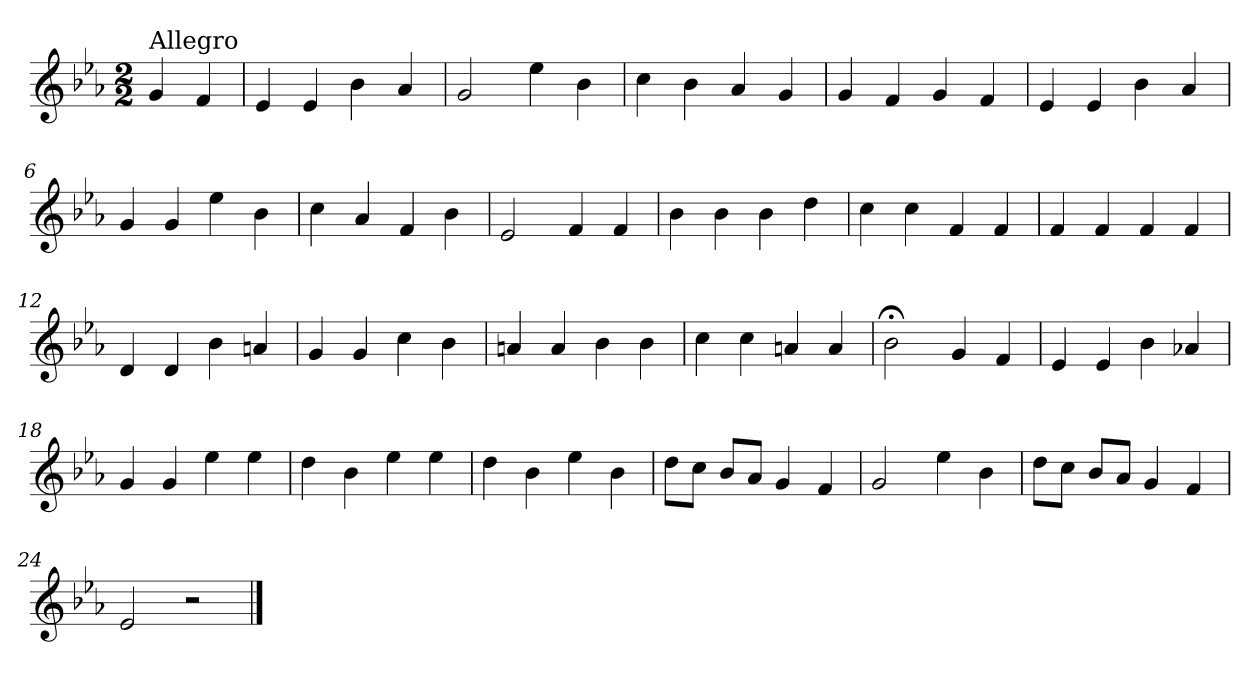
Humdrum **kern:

**kern
*part1
*staff1
*clefG2
*k[b-e-a-]
*E-:
*M2/2
=
!LO:TX:a:t=Allegro
4g/
4f/
=1
4e-/
4e-/
4b-\
4a-/
=2
2g/
4ee-\
4b-\
=3
4cc\
4b-\
4a-/
4g/
=4
4g/
4f/
4g/
4f/
=5
4e-/
4e-/
4b-\
4a-/
!!LO:LB:g=z
=6
4g/
4g/
4ee-\
4b-\
=7
4cc\
4a-/
4f/
4b-\
=8
2e-/
4f/
4f/
=9
4b-\
4b-\
4b-\
4dd\
=10
4cc\
4cc\
4f/
4f/
=11
4f/
4f/
4f/
4f/
!!LO:LB:g=z
=12
4d/
4d/
4b-\
4an/
=13
4g/
4g/
4cc\
4b-\
=14
4an/
4a/
4b-\
4b-\
=15
4cc\
4cc\
4an/
4a/
=16
2b-;<\
4g/
4f/
=17
4e-/
4e-/
4b-\
4a-X/
!!LO:LB:g=z
=18
4g/
4g/
4ee-\
4ee-\
=19
4dd\
4b-\
4ee-\
4ee-\
=20
4dd\
4b-\
4ee-\
4b-\
=21
8dd\L
8cc\J
8b-/L
8a-/J
4g/
4f/
=22
2g/
4ee-\
4b-\
=23
8dd\L
8cc\J
8b-/L
8a-/J
4g/
4f/
!!LO:LB:g=z
=24
2e-/
2r
==
*-
